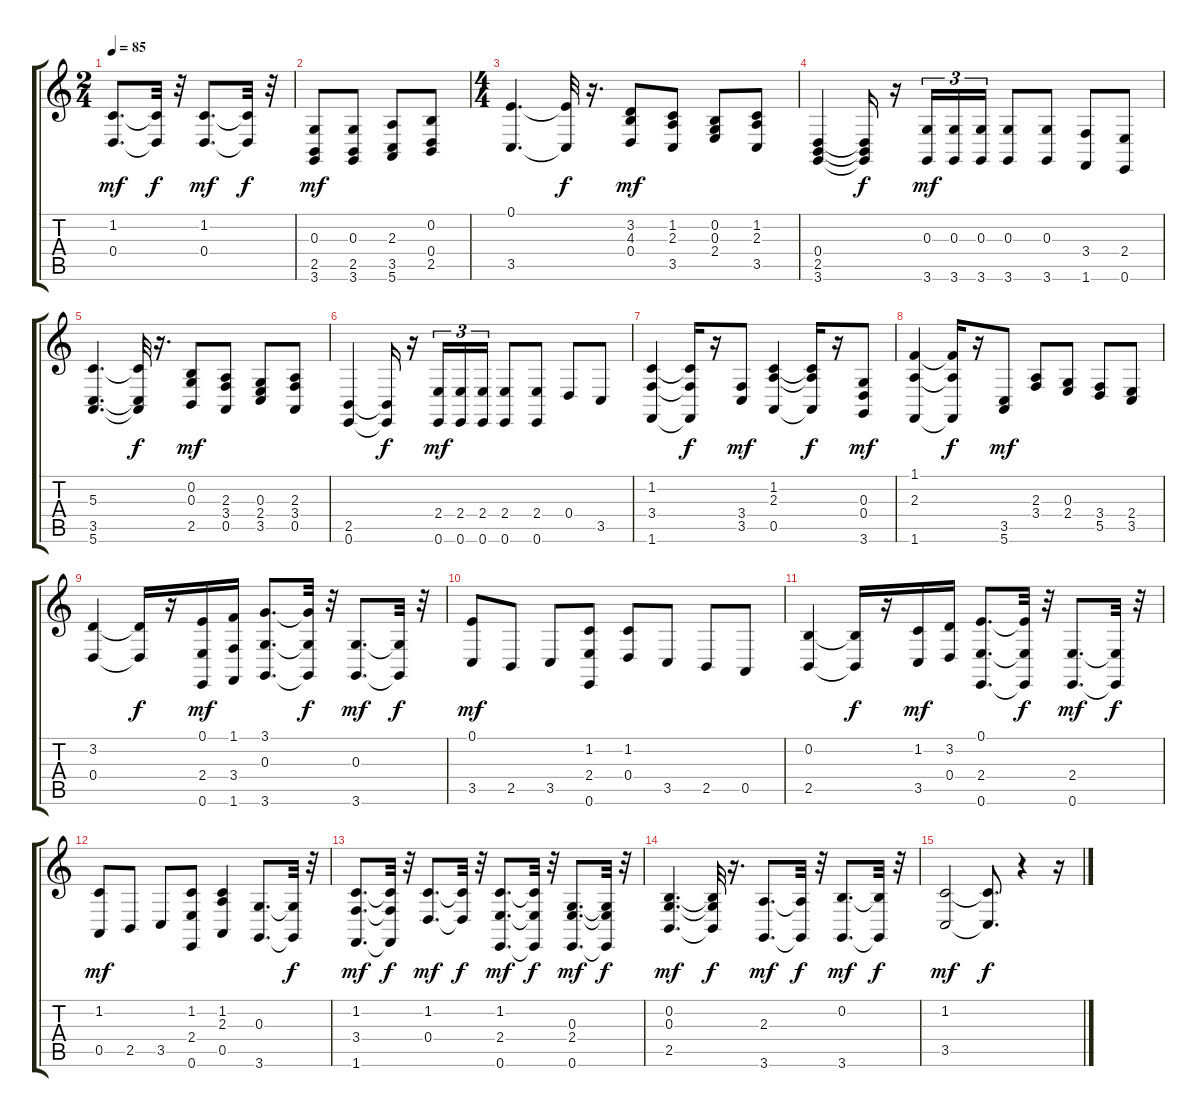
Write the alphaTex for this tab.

\track "" {instrument trombone}
\staff {score tabs}
\tuning (E4 B3 G3 D3 A2 E2) {hide}
\ts (2 4)
\tempo 85
\clef g2
\ks c
(1.2 0.4).8{d dy mf} (1.2{t} 0.4{t}).32{dy f} r.32 (1.2 0.4).8{d dy mf} (1.2{t} 0.4{t}).32{dy f} r.32 |
(0.3 2.5 3.6).8{dy mf} (0.3 2.5 3.6).8 (2.3 3.5 5.6).8 (0.2 0.4 2.5).8 |
\ts (4 4)
(0.1 3.5).4{d} (0.1{t} 3.5{t}).32{dy f} r.16{d} (3.2 4.3 0.4).8{dy mf} (1.2 2.3 3.5).8 (0.2 0.3 2.4).8 (1.2 2.3 3.5).8 |
(0.4 2.5 3.6).4 (0.4{t} 2.5{t} 3.6{t}).16{dy f} r.16 (0.3 3.6).16{tu (3 2) dy mf} (0.3 3.6).16{tu (3 2)} (0.3 3.6).16{tu (3 2)} (0.3 3.6).8 (0.3 3.6).8 (3.4 1.6).8 (2.4 0.6).8 |
(5.3 3.5 5.6).4{d} (5.3{t} 3.5{t} 5.6{t}).32{dy f} r.16{d} (0.2 0.3 2.5).8{dy mf} (2.3 3.4 0.5).8 (0.3 2.4 3.5).8 (2.3 3.4 0.5).8 |
(2.5 0.6).4 (2.5{t} 0.6{t}).16{dy f} r.16 (2.4 0.6).16{tu (3 2) dy mf} (2.4 0.6).16{tu (3 2)} (2.4 0.6).16{tu (3 2)} (2.4 0.6).8 (2.4 0.6).8 0.4.8 3.5.8 |
(1.2 3.4 1.6).4 (1.2{t} 3.4{t} 1.6{t}).16{dy f} r.16 (3.4 3.5).8{dy mf} (1.2 2.3 0.5).4 (1.2{t} 2.3{t} 0.5{t}).16{dy f} r.16 (0.3 0.4 3.6).8{dy mf} |
(1.1 2.3 1.6).4 (1.1{t} 2.3{t} 1.6{t}).16{dy f} r.16 (3.5 5.6).8{dy mf} (2.3 3.4).8 (0.3 2.4).8 (3.4 5.5).8 (2.4 3.5).8 |
(3.2 0.4).4 (3.2{t} 0.4{t}).16{dy f} r.16 (0.1 2.4 0.6).16{dy mf} (1.1 3.4 1.6).16 (3.1 0.3 3.6).8{d} (3.1{t} 0.3{t} 3.6{t}).32{dy f} r.32 (0.3 3.6).8{d dy mf} (0.3{t} 3.6{t}).32{dy f} r.32 |
(0.1 3.5).8{dy mf} 2.5.8 3.5.8 (1.2 2.4 0.6).8 (1.2 0.4).8 3.5.8 2.5.8 0.5.8 |
(0.2 2.5).4 (0.2{t} 2.5{t}).16{dy f} r.16 (1.2 3.5).16{dy mf} (3.2 0.4).16 (0.1 2.4 0.6).8{d} (0.1{t} 2.4{t} 0.6{t}).32{dy f} r.32 (2.4 0.6).8{d dy mf} (2.4{t} 0.6{t}).32{dy f} r.32 |
(1.2 0.5).8{dy mf} 2.5.8 3.5.8 (1.2 2.4 0.6).8 (1.2 2.3 0.5).4 (0.3 3.6).8{d} (0.3{t} 3.6{t}).32{dy f} r.32 |
(1.2 3.4 1.6).8{d dy mf} (1.2{t} 3.4{t} 1.6{t}).32{dy f} r.32 (1.2 0.4).8{d dy mf} (1.2{t} 0.4{t}).32{dy f} r.32 (1.2 2.4 0.6).8{d dy mf} (1.2{t} 2.4{t} 0.6{t}).32{dy f} r.32 (0.3 2.4 0.6).8{d dy mf} (0.3{t} 2.4{t} 0.6{t}).32{dy f} r.32 |
(0.2 0.3 2.5).4{d dy mf} (0.2{t} 0.3{t} 2.5{t}).32{dy f} r.16{d} (2.3 3.6).8{d dy mf} (2.3{t} 3.6{t}).32{dy f} r.32 (0.2 3.6).8{d dy mf} (0.2{t} 3.6{t}).32{dy f} r.32 |
(1.2 3.5).2{dy mf} (1.2{t} 3.5{t}).8{d dy f} r.4 r.16
